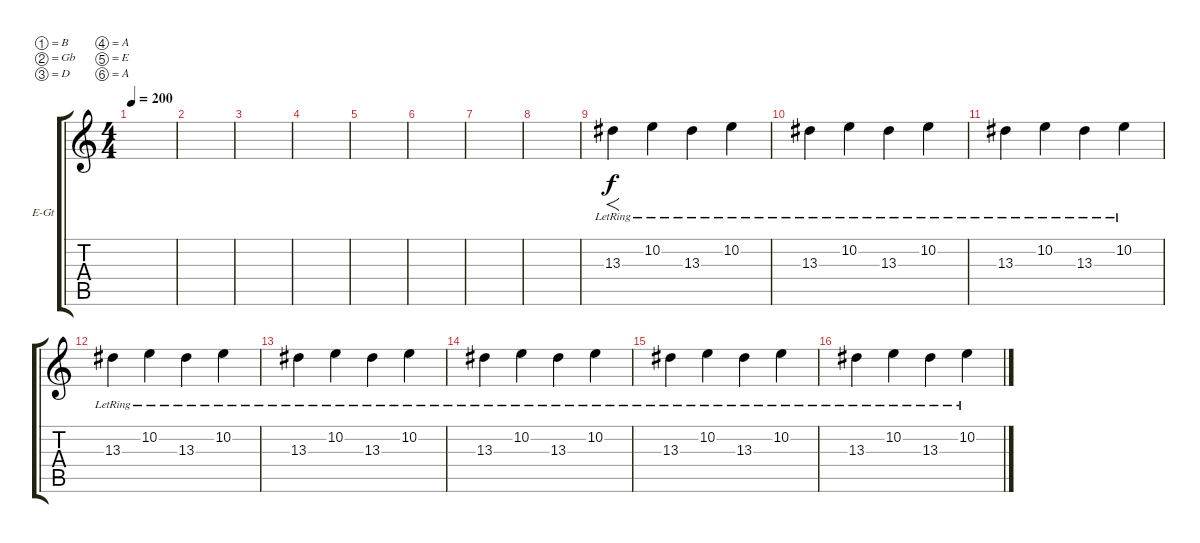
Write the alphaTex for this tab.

\bracketExtendMode groupsimilarinstruments
\firstSystemTrackNameOrientation horizontal
\otherSystemsTrackNameOrientation horizontal
\track ("Lead swag " "E-Gt") {instrument distortionguitar}
\staff {score tabs}
\tuning (B3 Gb3 D3 A2 E2 A1)
\ts (4 4)
\beaming (8 2 2 2 2)
\tempo 200
\clef g2
\scale
0.485477
\ks c
|
\scale
0.257261 |
\scale
0.257261 |
\scale
0.333333 |
\scale
0.333333 |
\scale
0.333333 |
\scale
0.333333 |
\scale
0.333333 |
\scale
0.333333 13.3{lr}.4{f} 10.2{lr}.4 13.3{lr}.4 10.2{lr}.4 |
\scale
0.333333 13.3{lr}.4 10.2{lr}.4 13.3{lr}.4 10.2{lr}.4 |
\scale
0.333333 13.3{lr}.4 10.2{lr}.4 13.3{lr}.4 10.2{lr}.4 |
\scale
0.333333 13.3{lr}.4 10.2{lr}.4 13.3{lr}.4 10.2{lr}.4 |
\scale
0.333333 13.3{lr}.4 10.2{lr}.4 13.3{lr}.4 10.2{lr}.4 |
\scale
0.333333 13.3{lr}.4 10.2{lr}.4 13.3{lr}.4 10.2{lr}.4 |
\scale
0.333333 13.3{lr}.4 10.2{lr}.4 13.3{lr}.4 10.2{lr}.4 |
\scale
0.333333 13.3{lr}.4 10.2{lr}.4 13.3{lr}.4 10.2{lr}.4
